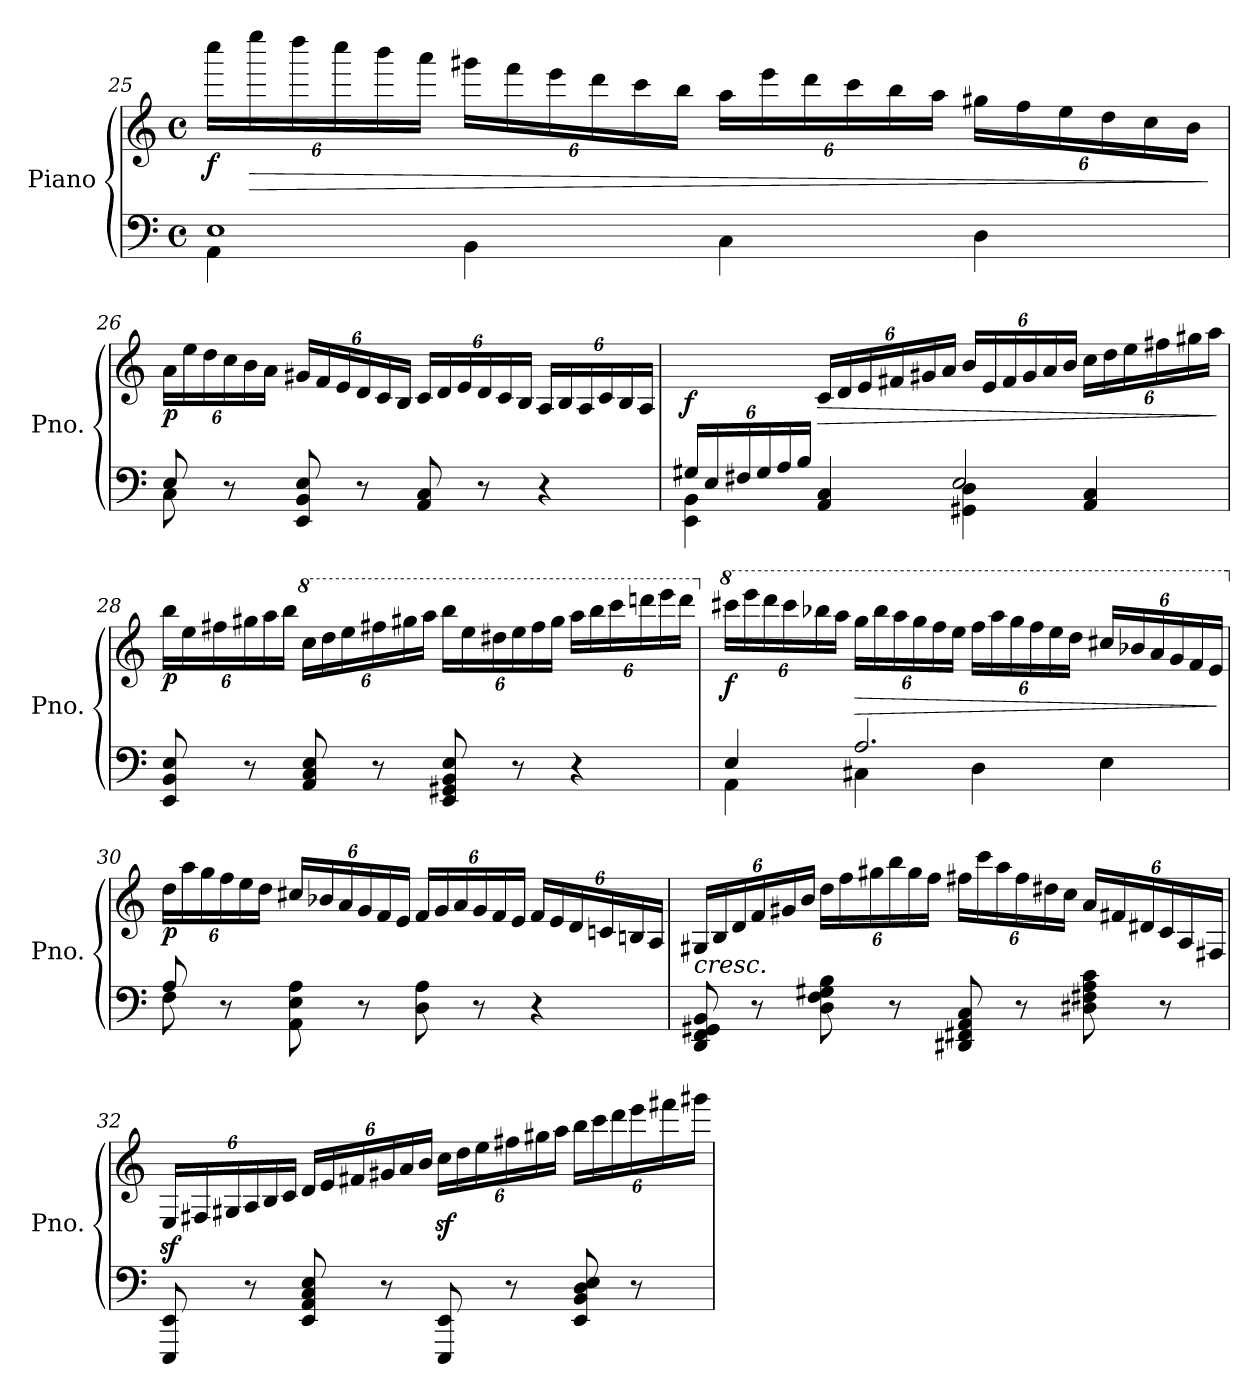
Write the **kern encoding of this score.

**kern	**kern	**dynam
*part1	*part1	*part1
*staff2	*staff1	*staff1/2
*I"Piano	*	*
*I'Pno.	*	*
*clefF4	*clefG2	*
*k[]	*k[]	*
*M4/4	*M4/4	*
*met(c)	*met(c)	*
=25	=25	=25
*^	*	*
*	*	*Xbrackettup	*
!	!	!	!LO:DY:b
4AA\	1E	24cccc\LL	f
!	!	!	!LO:HP:b
.	.	24eeee\	>
.	.	24dddd\	.
.	.	24cccc\	.
.	.	24bbb\	.
.	.	24aaa\JJ	.
4BB\	.	24ggg#X\LL	.
.	.	24fff\	.
.	.	24eee\	.
.	.	24ddd\	.
.	.	24ccc\	.
.	.	24bb\JJ	.
4C\	.	24aa\LL	.
.	.	24eee\	.
.	.	24ddd\	.
.	.	24ccc\	.
.	.	24bb\	.
.	.	24aa\JJ	.
4D\	.	24gg#X\LL	.
.	.	24ff\	.
.	.	24ee\	.
.	.	24dd\	.
.	.	24cc\	.
.	.	24b\JJ	.
*v	*v	*	*
.	.	]
!!LO:LB:g=z
=26	=26	=26
*^	*	*
!	!	!	!LO:DY:b
8C\	8E/	24a\LL	p
.	.	24ee\	.
.	.	24dd\	.
8r	2..ryy	24cc\	.
.	.	24b\	.
.	.	24a\JJ	.
8EE/ 8BB/ 8E/	.	24g#X/LL	.
.	.	24f/	.
.	.	24e/	.
8r	.	24d/	.
.	.	24c/	.
.	.	24B/JJ	.
8AA/ 8C/	.	24c/LL	.
.	.	24d/	.
.	.	24e/	.
8r	.	24d/	.
.	.	24c/	.
.	.	24B/JJ	.
4r	.	24A/LL	.
.	.	24B/	.
.	.	24A/	.
.	.	24c/	.
.	.	24B/	.
.	.	24A/JJ	.
*v	*v	*	*
=27	=27	=27
*Xbrackettup	*	*
*^	*	*
*	*^	*	*
!	!	!	!	!LO:DY:b
24G#X/LL	4EE\ 4BB\	2ryy	4ryy	f
24E/	.	.	.	.
24F#X/	.	.	.	.
24G#/	.	.	.	.
24A/	.	.	.	.
24B/JJ	.	.	.	.
!	!	!	!	!LO:HP:b
2.ryy	4AA/ 4C/	.	24c/LL	>
.	.	.	24d/	.
.	.	.	24e/	.
.	.	.	24f#X/	.
.	.	.	24g#X/	.
.	.	.	24a/JJ	.
.	4GG#X\ 4D\	2E/	24b/LL	.
.	.	.	24e/	.
.	.	.	24f#/	.
.	.	.	24g#/	.
.	.	.	24a/	.
.	.	.	24b/JJ	.
.	4AA/ 4C/	.	24cc\LL	.
.	.	.	24dd\	.
.	.	.	24ee\	.
.	.	.	24ff#X\	.
.	.	.	24gg#X\	.
.	.	.	24aa\JJ	.
*v	*v	*v	*	*
.	.	]
!!LO:PB:g=z
=28	=28	=28
!	!	!LO:DY:b
8EE/ 8BB/ 8E/	24bb\LL	p
.	24ee\	.
.	24ff#X\	.
8r	24gg#X\	.
.	24aa\	.
.	24bb\JJ	.
*	*8va	*
8AA/ 8C/ 8E/	24ccc\LL	.
.	24ddd\	.
.	24eee\	.
8r	24fff#X\	.
.	24ggg#X\	.
.	24aaa\JJ	.
8EE/ 8GG#X/ 8BB/ 8E/	24bbb\LL	.
.	24eee\	.
.	24ddd#X\	.
8r	24eee\	.
.	24fff#\	.
.	24ggg#\JJ	.
4r	24aaa\LL	.
.	24bbb\	.
.	24cccc\	.
.	24ddddn\	.
.	24eeee\	.
.	24dddd\JJ	.
=29	=29	=29
*^	*	*
*	*	*X8va	*
*	*	*8va	*
!	!	!	!LO:DY:b
4AA\	4E/	24cccc#X\LL	f
.	.	24eeee\	.
.	.	24dddd\	.
.	.	24cccc#\	.
.	.	24bbb-X\	.
.	.	24aaa\JJ	.
!	!	!	!LO:HP:b
4C#X\	2.A/	24ggg\LL	>
.	.	24bbb-\	.
.	.	24aaa\	.
.	.	24ggg\	.
.	.	24fff\	.
.	.	24eee\JJ	.
4D\	.	24fff\LL	.
.	.	24aaa\	.
.	.	24ggg\	.
.	.	24fff\	.
.	.	24eee\	.
.	.	24ddd\JJ	.
4E\	.	24ccc#X/LL	.
.	.	24bb-X/	.
.	.	24aa/	.
.	.	24gg/	.
.	.	24ff/	.
.	.	24ee/JJ	.
*v	*v	*	*
.	.	]
!!LO:LB:g=z
=30	=30	=30
*^	*	*
*	*	*X8va	*
!	!	!	!LO:DY:b
8F\	8A/	24dd\LL	p
.	.	24aa\	.
.	.	24gg\	.
8r	2..ryy	24ff\	.
.	.	24ee\	.
.	.	24dd\JJ	.
8AA\ 8E\ 8A\	.	24cc#X/LL	.
.	.	24b-X/	.
.	.	24a/	.
8r	.	24g/	.
.	.	24f/	.
.	.	24e/JJ	.
8D\ 8A\	.	24f/LL	.
.	.	24g/	.
.	.	24a/	.
8r	.	24g/	.
.	.	24f/	.
.	.	24e/JJ	.
4r	.	24f/LL	.
.	.	24e/	.
.	.	24d/	.
.	.	24cn/	.
.	.	24Bn/	.
.	.	24A/JJ	.
*v	*v	*	*
=31	=31	=31
!	!LO:TX:b:i:t=cresc.	!
8DD/ 8FF/ 8GG#X/ 8BB/	24G#X/LL	.
.	24B/	.
.	24d/	.
8r	24f/	.
.	24g#X/	.
.	24b/JJ	.
8D\ 8F\ 8G#X\ 8B\	24dd\LL	.
.	24ff\	.
.	24gg#X\	.
8r	24bb\	.
.	24gg#\	.
.	24ff\JJ	.
8DD#X/ 8FF#X/ 8AA/ 8C/	24ff#X\LL	.
.	24ccc\	.
.	24aa\	.
8r	24ff#\	.
.	24dd#X\	.
.	24cc\JJ	.
8D#X\ 8F#X\ 8A\ 8c\	24a/LL	.
.	24f#X/	.
.	24d#X/	.
8r	24c/	.
.	24A/	.
.	24F#X/JJ	.
!!LO:LB:g=z
=32	=32	=32
8EEE/ 8EE/	24Ez</LL	.
.	24F#X/	.
.	24G#X/	.
8r	24A/	.
.	24B/	.
.	24c/JJ	.
8EE/ 8AA/ 8C/ 8E/	24d/LL	.
.	24e/	.
.	24f#X/	.
8r	24g#X/	.
.	24a/	.
.	24b/JJ	.
8EEE/ 8EE/	24ccz<\LL	.
.	24dd\	.
.	24ee\	.
8r	24ff#X\	.
.	24gg#X\	.
.	24aa\JJ	.
8EE/ 8BB/ 8D/ 8E/	24bb\LL	.
.	24ccc\	.
.	24ddd\	.
8r	24eee\	.
.	24fff#X\	.
.	24ggg#X\JJ	.
=	=	=
*-	*-	*-
